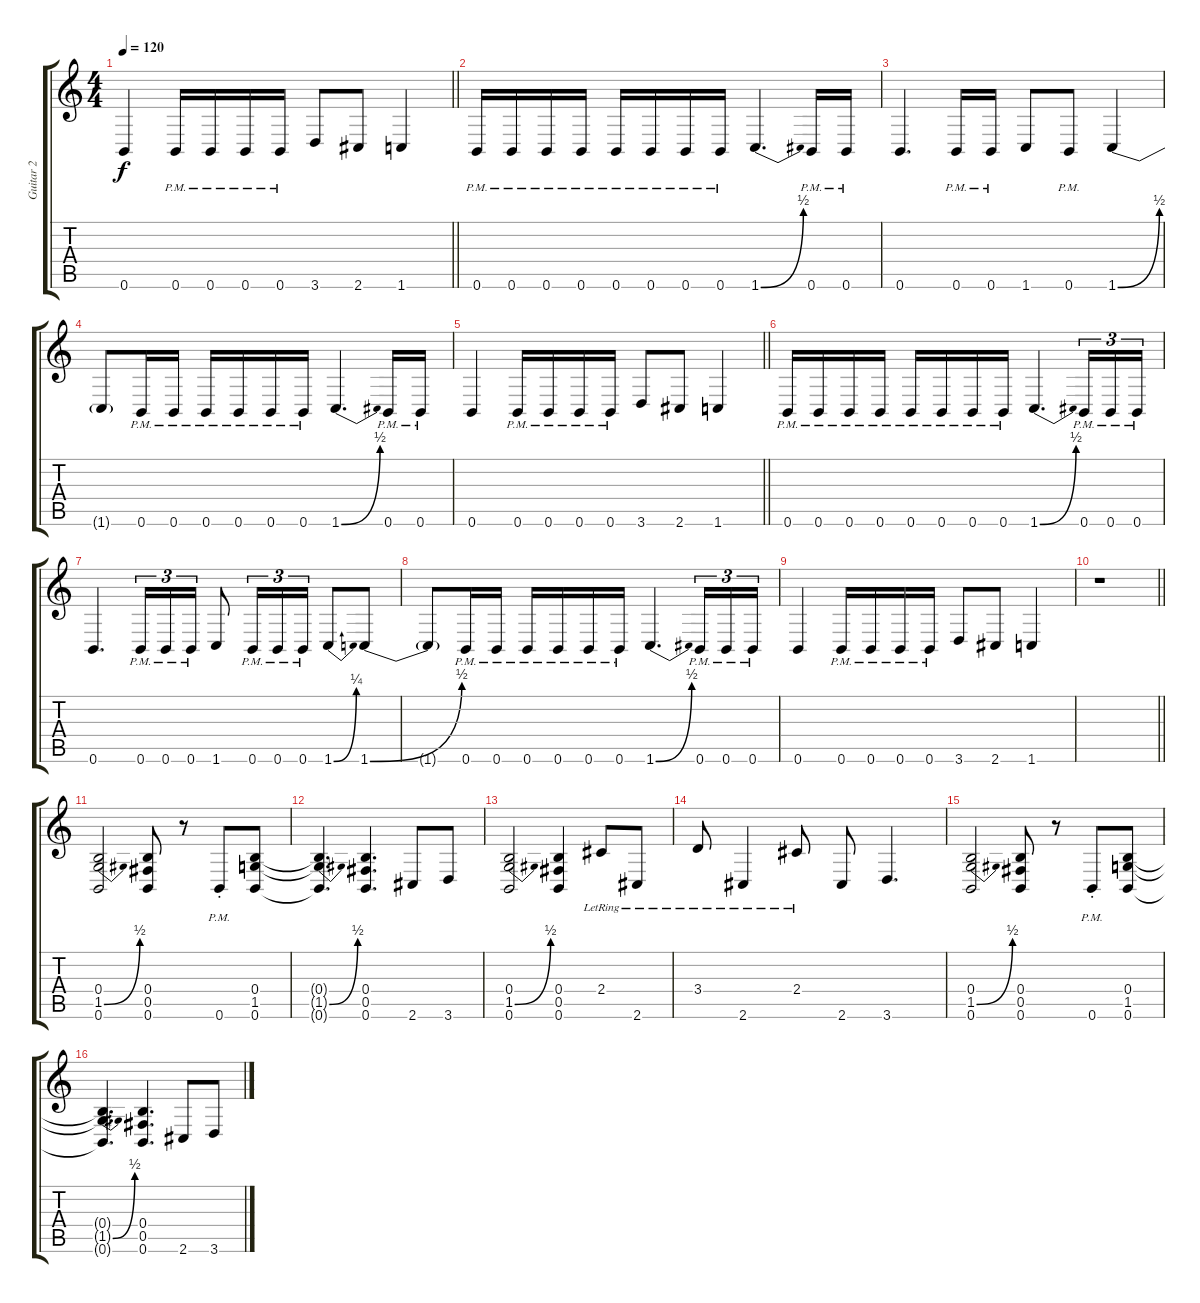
\track ("Guitar 2" "Guitar 2") {instrument distortionguitar}
\staff {score tabs}
\tuning (Db4 Ab3 E3 B2 Gb2 B1) {hide}
\ts (4 4)
\tempo 120
\clef g2
\barLineRight lightlight
\ks c
0.6.4{dy f} 0.6{pm}.16 0.6{pm}.16 0.6{pm}.16 0.6{pm}.16 3.6.8 2.6.8 1.6.4 |
0.6{pm}.16 0.6{pm}.16 0.6{pm}.16 0.6{pm}.16 0.6{pm}.16 0.6{pm}.16 0.6{pm}.16 0.6{pm}.16 1.6{be (bend 0 0 60 2)}.4{d} 0.6{pm}.16 0.6{pm}.16 |
0.6.4{d} 0.6{pm}.16 0.6{pm}.16 1.6.8 0.6{pm}.8 1.6{be (bend 0 0 60 2)}.4 |
1.6{t}.8 0.6{pm}.16 0.6{pm}.16 0.6{pm}.16 0.6{pm}.16 0.6{pm}.16 0.6{pm}.16 1.6{be (bend 0 0 60 2)}.4{d} 0.6{pm}.16 0.6{pm}.16 |
\barLineRight lightlight
0.6.4 0.6{pm}.16 0.6{pm}.16 0.6{pm}.16 0.6{pm}.16 3.6.8 2.6.8 1.6.4 |
0.6{pm}.16 0.6{pm}.16 0.6{pm}.16 0.6{pm}.16 0.6{pm}.16 0.6{pm}.16 0.6{pm}.16 0.6{pm}.16 1.6{be (bend 0 0 60 2)}.4{d} 0.6{pm}.16{tu (3 2)} 0.6{pm}.16{tu (3 2)} 0.6{pm}.16{tu (3 2)} |
0.6.4{d} 0.6{pm}.16{tu (3 2)} 0.6{pm}.16{tu (3 2)} 0.6{pm}.16{tu (3 2)} 1.6.8 0.6{pm}.16{tu (3 2)} 0.6{pm}.16{tu (3 2)} 0.6{pm}.16{tu (3 2)} 1.6{be (bend 0 0 60 1)}.8 1.6{be (bend 0 0 60 2)}.8 |
1.6{t}.8 0.6{pm}.16 0.6{pm}.16 0.6{pm}.16 0.6{pm}.16 0.6{pm}.16 0.6{pm}.16 1.6{be (bend 0 0 60 2)}.4{d} 0.6{pm}.16{tu (3 2)} 0.6{pm}.16{tu (3 2)} 0.6{pm}.16{tu (3 2)} |
0.6.4 0.6{pm}.16 0.6{pm}.16 0.6{pm}.16 0.6{pm}.16 3.6.8 2.6.8 1.6.4 |
\barLineRight lightlight
r.1 |
\section ("" "")
(0.4 1.5{be (bend 0 0 60 2)} 0.6).2{balance 8} (0.4 0.5 0.6).8 r.8 0.6{pm st}.8 (0.4 1.5 0.6).8 |
(0.4{t} 1.5{be (bend 0 0 60 2) t} 0.6{t}).4{d} (0.4 0.5 0.6).4{d} 2.6.8 3.6.8 |
(0.4 1.5{be (bend 0 0 60 2)} 0.6).2 (0.4 0.5 0.6).4 2.4{lr}.8 2.6{lr}.8 |
3.4{lr}.8 2.6{lr}.4 2.4{lr}.8 2.6.8 3.6.4{d} |
(0.4 1.5{be (bend 0 0 60 2)} 0.6).2 (0.4 0.5 0.6).8 r.8 0.6{pm st}.8 (0.4 1.5 0.6).8 |
(0.4{t} 1.5{be (bend 0 0 60 2) t} 0.6{t}).4{d} (0.4 0.5 0.6).4{d} 2.6.8 3.6.8
